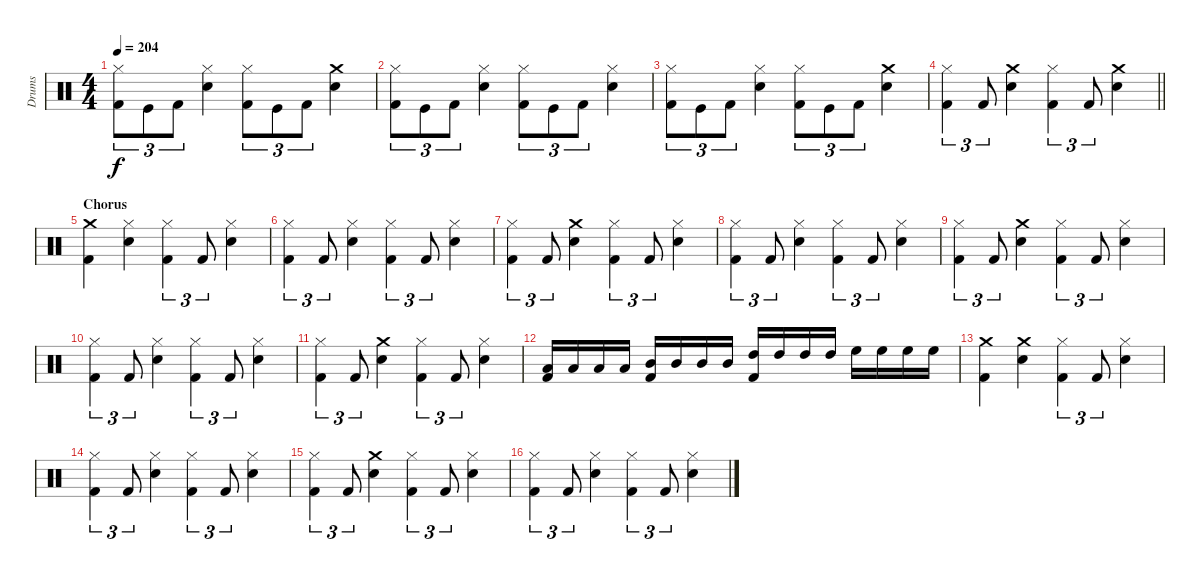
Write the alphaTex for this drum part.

\track ("Drums" "Drums") {mute instrument percussion}
\staff {score}
\articulation defaults
\ts (4 4)
\tempo 204
\clef neutral
\ks c
("Hi-Hat (closed)" "Kick (hit) 2").8{tu (3 2) dy f} "Kick (hit)".8{tu (3 2)} "Kick (hit) 2".8{tu (3 2)} ("Snare (hit) 2" "Hi-Hat (closed)").4 ("Hi-Hat (closed)" "Kick (hit) 2").8{tu (3 2)} "Kick (hit)".8{tu (3 2)} "Kick (hit) 2".8{tu (3 2)} ("Crash medium (hit)" "Snare (hit) 2").4 |
("Hi-Hat (closed)" "Kick (hit) 2").8{tu (3 2)} "Kick (hit)".8{tu (3 2)} "Kick (hit) 2".8{tu (3 2)} ("Snare (hit) 2" "Hi-Hat (closed)").4 ("Hi-Hat (closed)" "Kick (hit) 2").8{tu (3 2)} "Kick (hit)".8{tu (3 2)} "Kick (hit) 2".8{tu (3 2)} ("Hi-Hat (closed)" "Snare (hit) 2").4 |
("Hi-Hat (closed)" "Kick (hit) 2").8{tu (3 2)} "Kick (hit)".8{tu (3 2)} "Kick (hit) 2".8{tu (3 2)} ("Snare (hit) 2" "Hi-Hat (closed)").4 ("Hi-Hat (closed)" "Kick (hit) 2").8{tu (3 2)} "Kick (hit)".8{tu (3 2)} "Kick (hit) 2".8{tu (3 2)} ("Crash medium (hit)" "Snare (hit) 2").4 |
\barLineRight lightlight
("Hi-Hat (closed)" "Kick (hit) 2").4{tu (3 2)} "Kick (hit) 2".8{tu (3 2)} ("Crash medium (hit)" "Snare (hit) 2").4 ("Hi-Hat (closed)" "Kick (hit) 2").4{tu (3 2)} "Kick (hit) 2".8{tu (3 2)} ("Crash medium (hit)" "Snare (hit) 2").4 |
\section ("" "Chorus")
("Kick (hit) 2" "Crash medium (hit)").4 ("Hi-Hat (closed)" "Snare (hit) 2").4 ("Hi-Hat (closed)" "Kick (hit) 2").4{tu (3 2)} "Kick (hit) 2".8{tu (3 2)} ("Snare (hit) 2" "Hi-Hat (closed)").4 |
("Kick (hit) 2" "Hi-Hat (closed)").4{tu (3 2)} "Kick (hit) 2".8{tu (3 2)} ("Snare (hit) 2" "Hi-Hat (closed)").4 ("Kick (hit) 2" "Hi-Hat (closed)").4{tu (3 2)} "Kick (hit) 2".8{tu (3 2)} ("Snare (hit) 2" "Hi-Hat (closed)").4 |
("Kick (hit) 2" "Hi-Hat (closed)").4{tu (3 2)} "Kick (hit) 2".8{tu (3 2)} ("Crash medium (hit)" "Snare (hit) 2").4 ("Kick (hit) 2" "Hi-Hat (closed)").4{tu (3 2)} "Kick (hit) 2".8{tu (3 2)} ("Snare (hit) 2" "Hi-Hat (closed)").4 |
("Kick (hit) 2" "Hi-Hat (closed)").4{tu (3 2)} "Kick (hit) 2".8{tu (3 2)} ("Snare (hit) 2" "Hi-Hat (closed)").4 ("Kick (hit) 2" "Hi-Hat (closed)").4{tu (3 2)} "Kick (hit) 2".8{tu (3 2)} ("Snare (hit) 2" "Hi-Hat (closed)").4 |
("Kick (hit) 2" "Hi-Hat (closed)").4{tu (3 2)} "Kick (hit) 2".8{tu (3 2)} ("Crash medium (hit)" "Snare (hit) 2").4 ("Kick (hit) 2" "Hi-Hat (closed)").4{tu (3 2)} "Kick (hit) 2".8{tu (3 2)} ("Snare (hit) 2" "Hi-Hat (closed)").4 |
("Kick (hit) 2" "Hi-Hat (closed)").4{tu (3 2)} "Kick (hit) 2".8{tu (3 2)} ("Snare (hit) 2" "Hi-Hat (closed)").4 ("Kick (hit) 2" "Hi-Hat (closed)").4{tu (3 2)} "Kick (hit) 2".8{tu (3 2)} ("Snare (hit) 2" "Hi-Hat (closed)").4 |
("Kick (hit) 2" "Hi-Hat (closed)").4{tu (3 2)} "Kick (hit) 2".8{tu (3 2)} ("Crash medium (hit)" "Snare (hit) 2").4 ("Kick (hit) 2" "Hi-Hat (closed)").4{tu (3 2)} "Kick (hit) 2".8{tu (3 2)} ("Snare (hit) 2" "Hi-Hat (closed)").4 |
("Low Tom (hit)" "Kick (hit) 2").16 "Low Tom (hit)".16 "Low Tom (hit)".16 "Low Tom (hit)".16 ("Mid Tom (hit)" "Kick (hit) 2").16 "Mid Tom (hit)".16 "Mid Tom (hit)".16 "Mid Tom (hit)".16 ("High Tom (hit)" "Kick (hit) 2").16 "High Tom (hit)".16 "High Tom (hit)".16 "High Tom (hit)".16 "High Floor Tom (hit)".16 "High Floor Tom (hit)".16 "High Floor Tom (hit)".16 "High Floor Tom (hit)".16 |
("Kick (hit) 2" "Crash medium (hit)").4 ("Snare (hit) 2" "Crash medium (hit)").4 ("Hi-Hat (closed)" "Kick (hit) 2").4{tu (3 2)} "Kick (hit) 2".8{tu (3 2)} ("Hi-Hat (closed)" "Snare (hit) 2").4 |
("Kick (hit) 2" "Hi-Hat (closed)").4{tu (3 2)} "Kick (hit) 2".8{tu (3 2)} ("Snare (hit) 2" "Hi-Hat (closed)").4 ("Kick (hit) 2" "Hi-Hat (closed)").4{tu (3 2)} "Kick (hit) 2".8{tu (3 2)} ("Snare (hit) 2" "Hi-Hat (closed)").4 |
("Kick (hit) 2" "Hi-Hat (closed)").4{tu (3 2)} "Kick (hit) 2".8{tu (3 2)} ("Crash medium (hit)" "Snare (hit) 2").4 ("Kick (hit) 2" "Hi-Hat (closed)").4{tu (3 2)} "Kick (hit) 2".8{tu (3 2)} ("Snare (hit) 2" "Hi-Hat (closed)").4 |
("Kick (hit) 2" "Hi-Hat (closed)").4{tu (3 2)} "Kick (hit) 2".8{tu (3 2)} ("Snare (hit) 2" "Hi-Hat (closed)").4 ("Kick (hit) 2" "Hi-Hat (closed)").4{tu (3 2)} "Kick (hit) 2".8{tu (3 2)} ("Snare (hit) 2" "Hi-Hat (closed)").4
